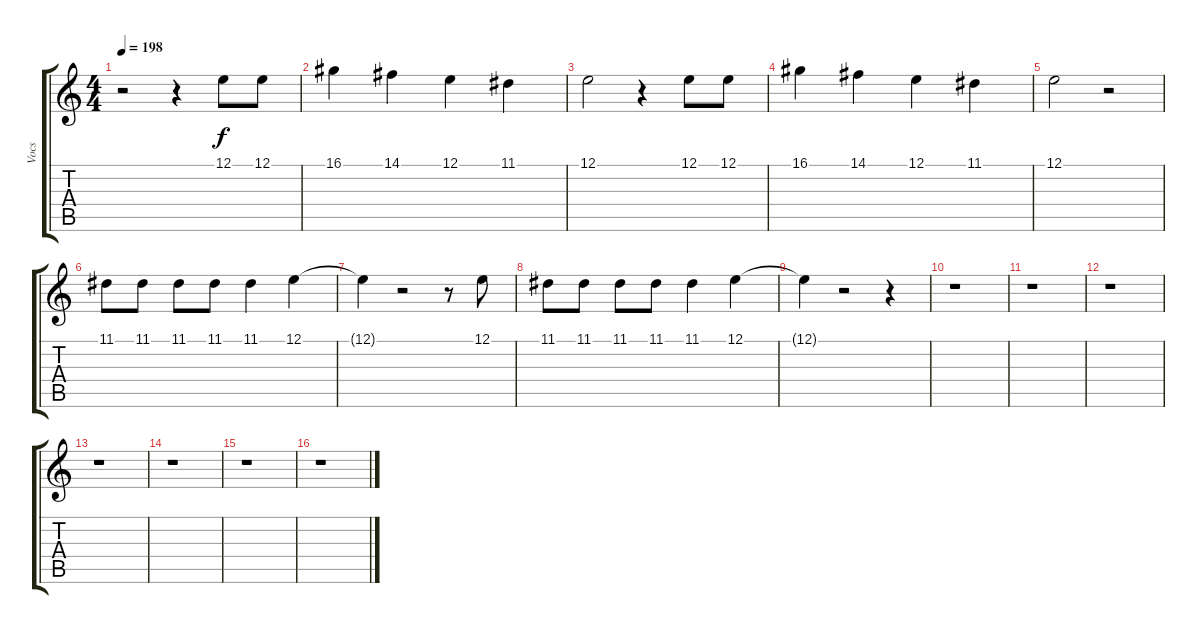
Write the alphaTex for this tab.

\track ("Vocs" "Vocs") {instrument lead1square}
\staff {score tabs}
\tuning (E4 B3 G3 D3 A2 E2) {hide}
\ts (4 4)
\tempo 198
\clef g2
\ks c
r.2{dy f} r.4 12.1.8 12.1.8 |
16.1.4 14.1.4 12.1.4 11.1.4 |
12.1.2 r.4 12.1.8 12.1.8 |
16.1.4 14.1.4 12.1.4 11.1.4 |
12.1.2 r.2 |
11.1.8 11.1.8 11.1.8 11.1.8 11.1.4 12.1.4 |
12.1{t}.4 r.2 r.8 12.1.8 |
11.1.8 11.1.8 11.1.8 11.1.8 11.1.4 12.1.4 |
12.1{t}.4 r.2 r.4 |
r.1 |
r.1 |
r.1 |
r.1 |
r.1 |
r.1 |
r.1
